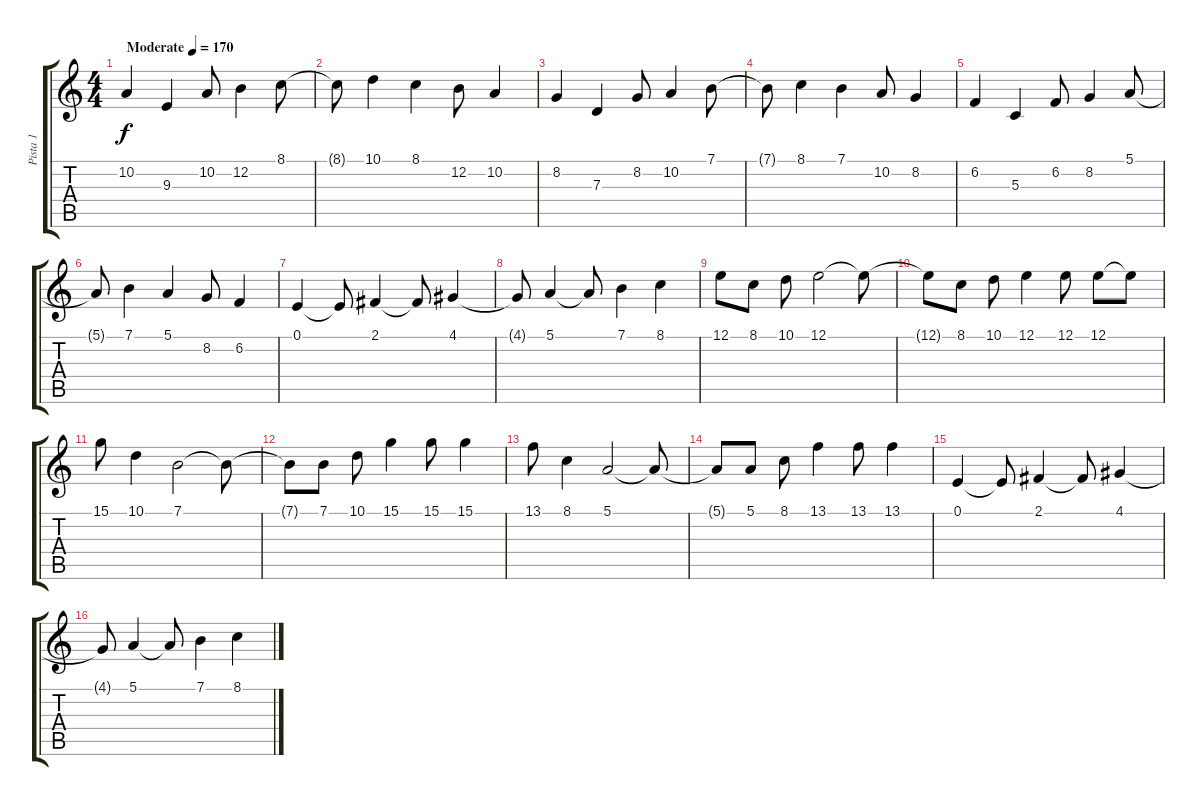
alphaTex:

\track ("Pista 1" "Pista 1") {instrument harmonica}
\staff {score tabs}
\tuning (E4 B3 G3 D3 A2 E2) {hide}
\ts (4 4)
\tempo (170 "Moderate")
\clef g2
\ks c
10.2.4{dy f instrument harmonica} 9.3.4 10.2.8 12.2.4 8.1.8 |
8.1{t}.8 10.1.4 8.1.4 12.2.8 10.2.4 |
8.2.4 7.3.4 8.2.8 10.2.4 7.1.8 |
7.1{t}.8 8.1.4 7.1.4 10.2.8 8.2.4 |
6.2.4 5.3.4 6.2.8 8.2.4 5.1.8 |
5.1{t}.8 7.1.4 5.1.4 8.2.8 6.2.4 |
0.1.4 0.1{t}.8 2.1.4 2.1{t}.8 4.1.4 |
4.1{t}.8 5.1.4 5.1{t}.8 7.1.4 8.1.4 |
12.1.8 8.1.8 10.1.8 12.1.2 12.1{t}.8 |
12.1{t}.8 8.1.8 10.1.8 12.1.4 12.1.8 12.1.8 12.1{t}.8 |
15.1.8 10.1.4 7.1.2 7.1{t}.8 |
7.1{t}.8 7.1.8 10.1.8 15.1.4 15.1.8 15.1.4 |
13.1.8 8.1.4 5.1.2 5.1{t}.8 |
5.1{t}.8 5.1.8 8.1.8 13.1.4 13.1.8 13.1.4 |
0.1.4 0.1{t}.8 2.1.4 2.1{t}.8 4.1.4 |
4.1{t}.8 5.1.4 5.1{t}.8 7.1.4 8.1.4
